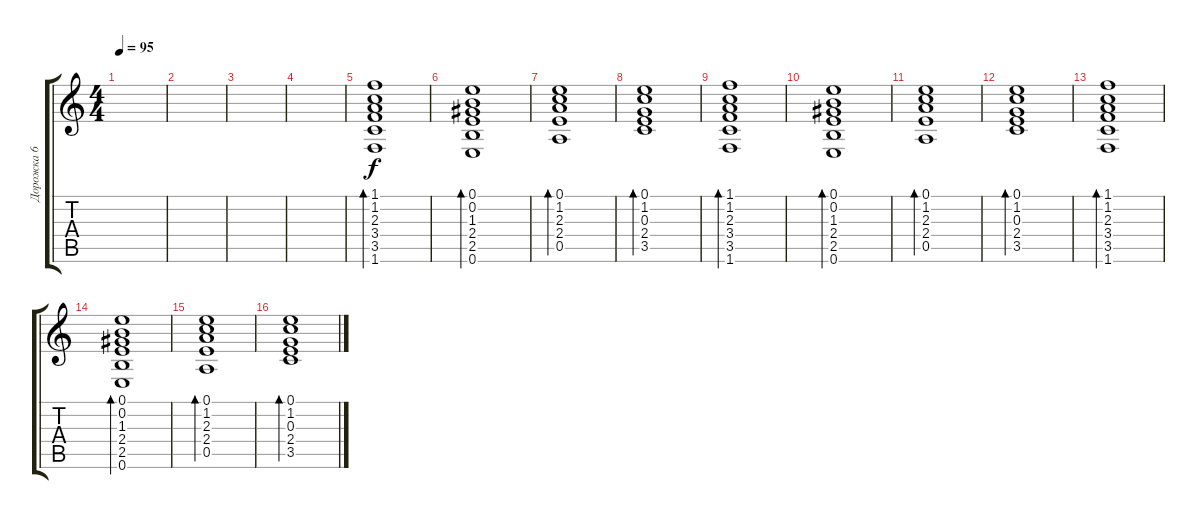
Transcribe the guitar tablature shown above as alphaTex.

\track ("Дорожка 6" "Дорожка 6") {instrument acousticguitarsteel}
\staff {score tabs}
\tuning (E4 B3 G3 D3 A2 E2) {hide}
\ts (4 4)
\tempo 95
\clef g2
\ks c
|
|
|
|
(1.1 1.2 2.3 3.4 3.5 1.6).1{bd 240} |
(0.1 0.2 1.3 2.4 2.5 0.6).1{bd 240} |
(0.1 1.2 2.3 2.4 0.5).1{bd 240} |
(0.1 1.2 0.3 2.4 3.5).1{bd 240} |
(1.1 1.2 2.3 3.4 3.5 1.6).1{bd 240} |
(0.1 0.2 1.3 2.4 2.5 0.6).1{bd 240} |
(0.1 1.2 2.3 2.4 0.5).1{bd 240} |
(0.1 1.2 0.3 2.4 3.5).1{bd 240} |
(1.1 1.2 2.3 3.4 3.5 1.6).1{bd 240} |
(0.1 0.2 1.3 2.4 2.5 0.6).1{bd 240} |
(0.1 1.2 2.3 2.4 0.5).1{bd 240} |
(0.1 1.2 0.3 2.4 3.5).1{bd 240}
